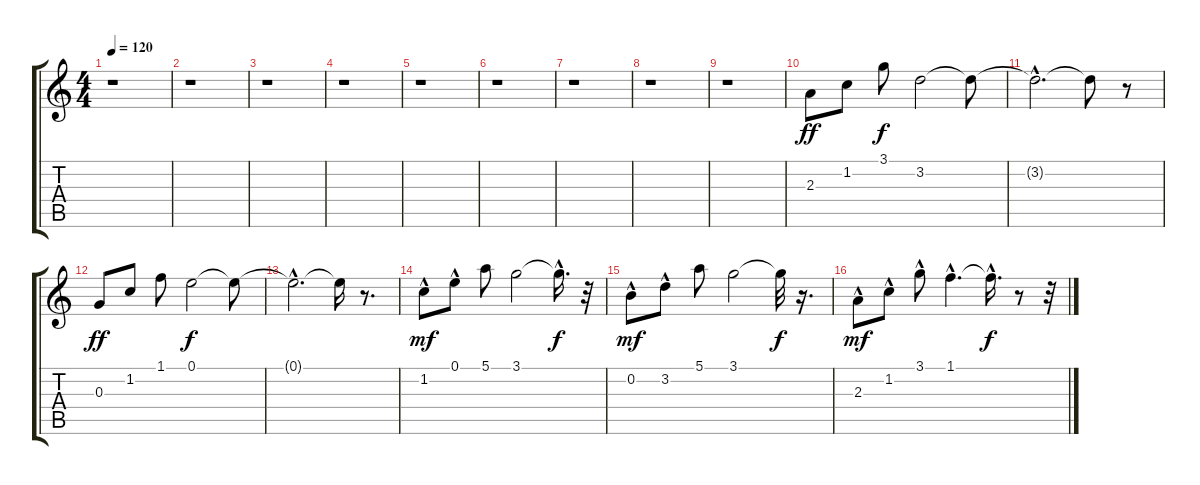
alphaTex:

\track "" {instrument acousticguitarsteel}
\staff {score tabs}
\tuning (E4 B3 G3 D3 A2 E2) {hide}
\ts (4 4)
\tempo 120
\clef g2
\ks c
r.1{dy mf} |
r.1 |
r.1 |
r.1 |
r.1 |
r.1 |
r.1 |
r.1 |
r.1 |
2.3.8{dy ff} 1.2.8 3.1.8{dy f} 3.2.2 3.2{t}.8 |
3.2{hac t}.2{d} 3.2{t}.8 r.8 |
0.3.8{dy ff} 1.2.8 1.1.8 0.1.2{dy f} 0.1{t}.8 |
0.1{hac t}.2{d} 0.1{t}.16 r.8{d} |
1.2{hac}.8{dy mf} 0.1{hac}.8 5.1.8 3.1.2 3.1{hac t}.16{d dy f} r.32 |
0.2{hac}.8{dy mf} 3.2{hac}.8 5.1.8 3.1.2 3.1{t}.32{dy f} r.16{d} |
2.3{hac}.8{dy mf} 1.2{hac}.8 3.1{hac}.8 1.1{hac}.4{d} 1.1{hac t}.16{d dy f} r.8 r.32
